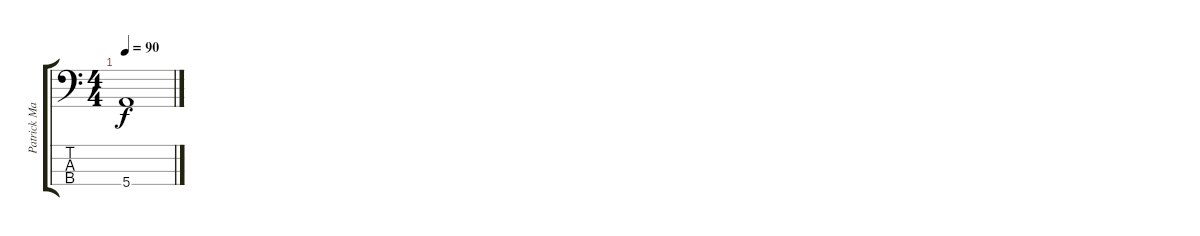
\track ("Patrick Matthews (Bass Track)" "Patrick Ma") {instrument electricbassfinger}
\staff {score tabs}
\tuning (G2 D2 A1 E1) {hide}
\ts (4 4)
\tempo 90
\clef f4
\ks c
5.4{t}.1{dy f}
